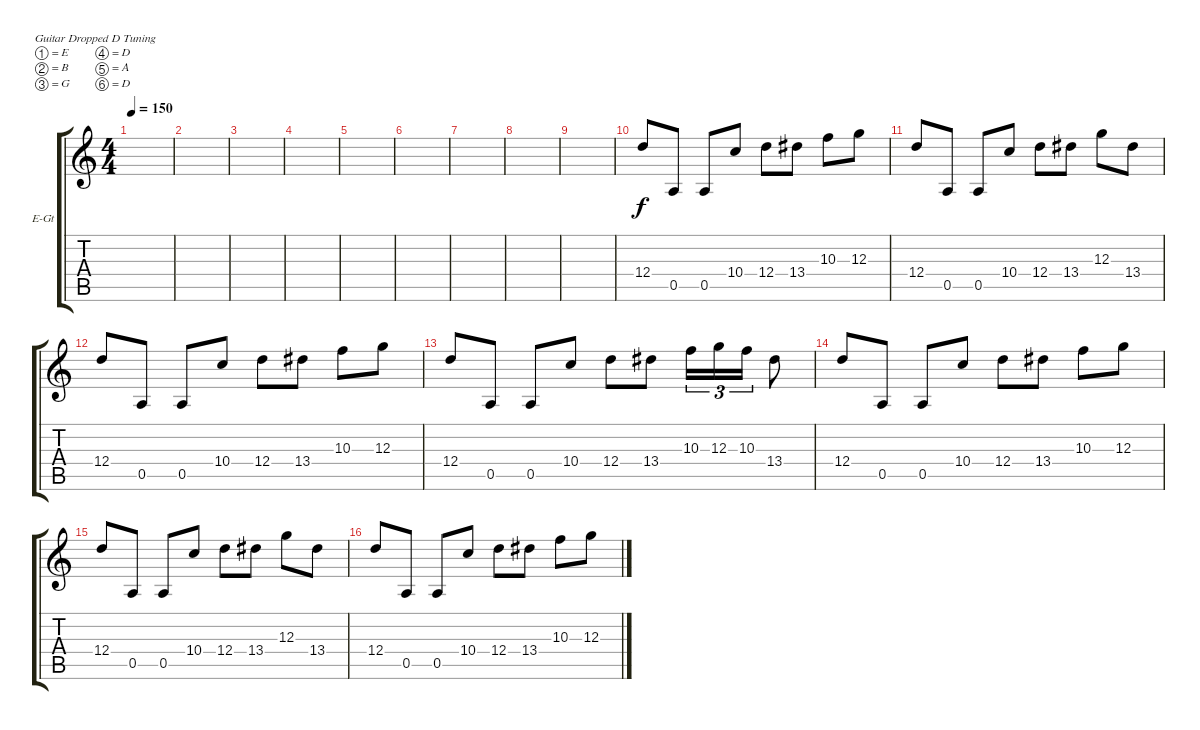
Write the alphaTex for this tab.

\defaultSystemsLayout 4
\bracketExtendMode groupsimilarinstruments
\firstSystemTrackNameOrientation horizontal
\otherSystemsTrackNameOrientation horizontal
\track ("Electric Guitar" "E-Gt") {mute instrument distortionguitar}
\staff {score tabs}
\tuning (E4 B3 G3 D3 A2 D2)
\ts (4 4)
\tempo 150
\clef g2
\scale
0.333333
\ks c
|
\scale
0.333333 |
\scale
0.333333 |
\scale
0.333333 |
\scale
0.333333 |
\scale
0.333333 |
\scale
0.333333 |
\scale
0.333333 |
\scale
0.333333 |
\scale
0.333333 12.4.8 0.5.8 0.5.8 10.4.8 12.4.8 13.4.8 10.3.8 12.3.8 |
\scale
0.333333 12.4.8 0.5.8 0.5.8 10.4.8 12.4.8 13.4.8 12.3.8 13.4.8 |
\scale
0.333333 12.4.8 0.5.8 0.5.8 10.4.8 12.4.8 13.4.8 10.3.8 12.3.8 |
\scale
0.333333 12.4.8 0.5.8 0.5.8 10.4.8 12.4.8 13.4.8 10.3.16{tu (3 2)} 12.3.16{tu (3 2)} 10.3.16{tu (3 2)} 13.4.8 |
\scale
0.333333 12.4.8 0.5.8 0.5.8 10.4.8 12.4.8 13.4.8 10.3.8 12.3.8 |
\scale
0.333333 12.4.8 0.5.8 0.5.8 10.4.8 12.4.8 13.4.8 12.3.8 13.4.8 |
\scale
0.333333 12.4.8 0.5.8 0.5.8 10.4.8 12.4.8 13.4.8 10.3.8 12.3.8
